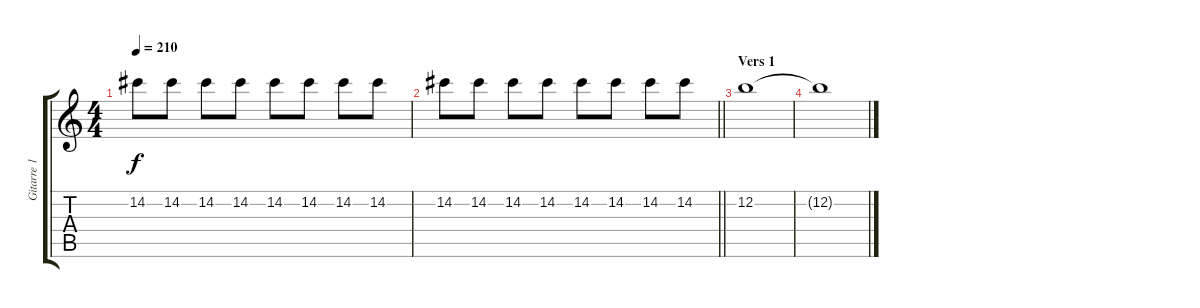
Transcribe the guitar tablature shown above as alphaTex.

\track ("Gitarre 1" "Gitarre 1") {instrument distortionguitar}
\staff {score tabs}
\tuning (E4 B3 G3 D3 A2 E2) {hide}
\ts (4 4)
\tempo 210
\clef g2
\ks c
14.2.8{dy f} 14.2.8 14.2.8 14.2.8 14.2.8 14.2.8 14.2.8 14.2.8 |
\barLineRight lightlight
14.2.8 14.2.8 14.2.8 14.2.8 14.2.8 14.2.8 14.2.8 14.2.8 |
\section ("" "Vers 1")
12.2.1{volume 1} |
12.2{t}.1
